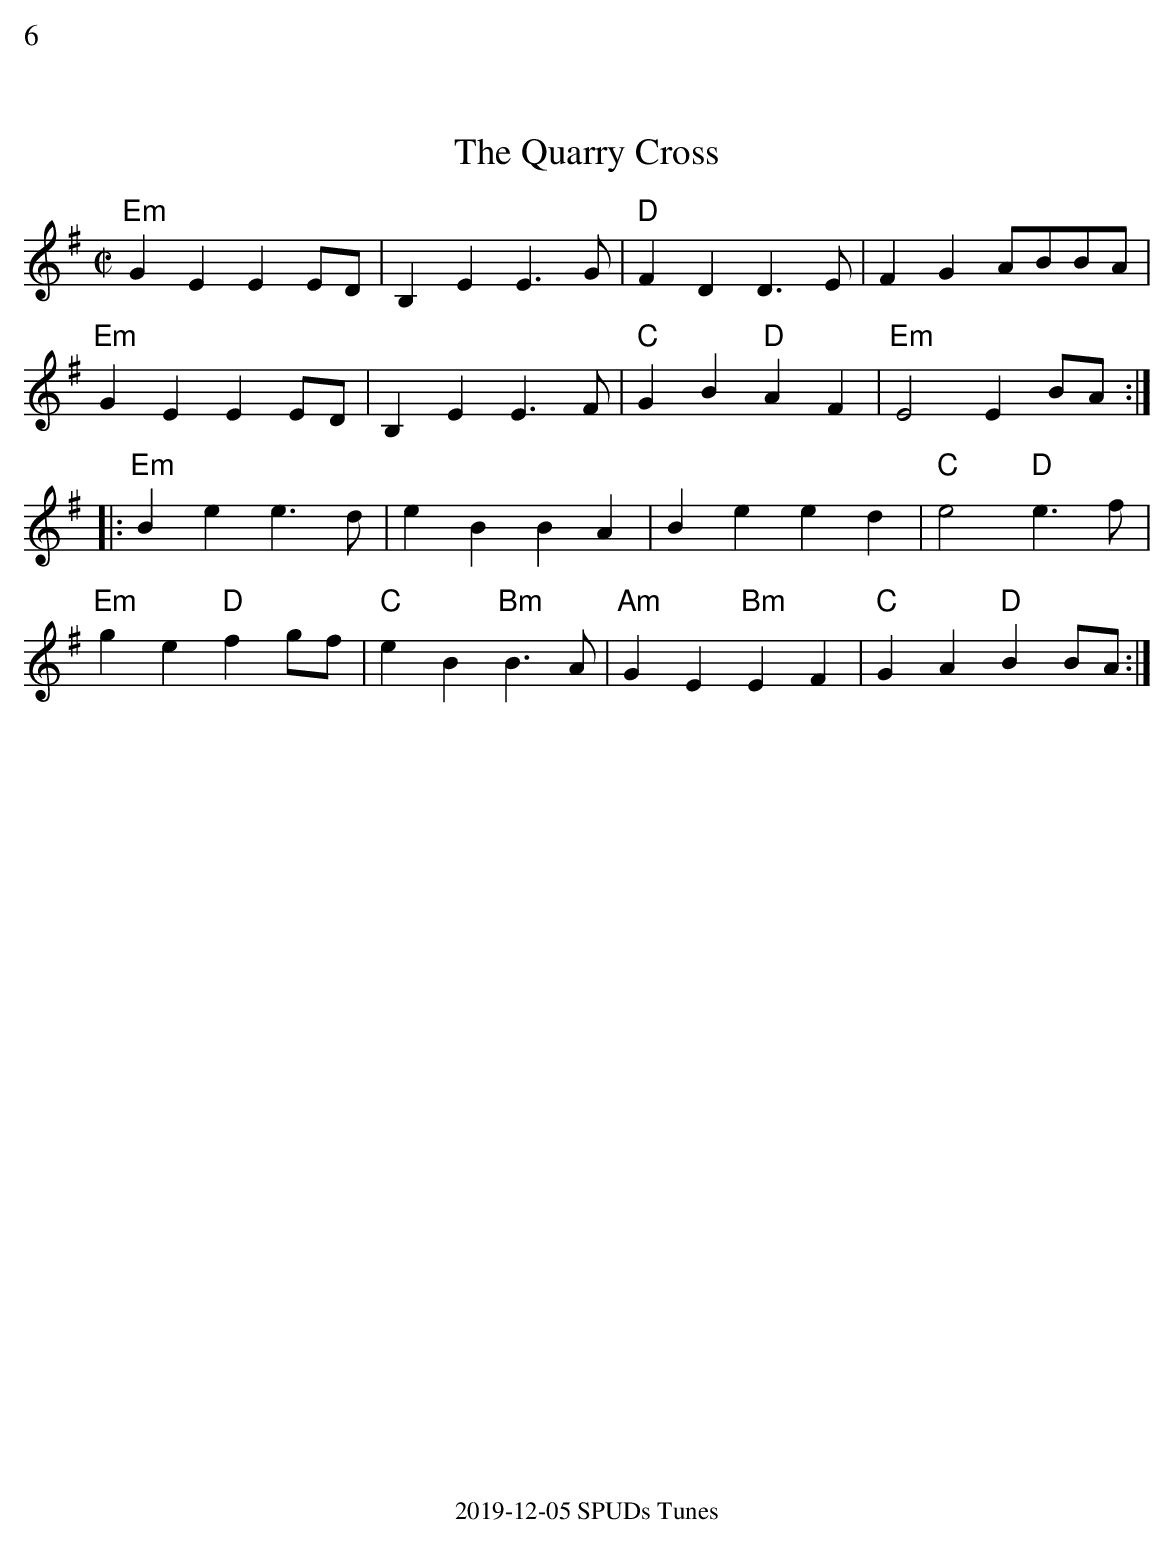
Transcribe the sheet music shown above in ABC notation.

X:1
%%text 6
T: The Quarry Cross
M:C|
L:1/8
K:Em
"Em"G2E2E2ED|B,2E2E3G|"D"F2D2D3E|F2G2ABBA|
"Em"G2E2E2ED|B,2E2E3F|"C"G2B2"D"A2F2|"Em"E4E2BA:|
|:"Em"B2e2e3d|e2B2B2A2|B2e2e2d2|"C"e4"D"e3f|
"Em"g2e2"D"f2gf|"C"e2B2"Bm"B3A|"Am"G2E2"Bm"E2F2|"C"G2A2"D"B2BA:|
